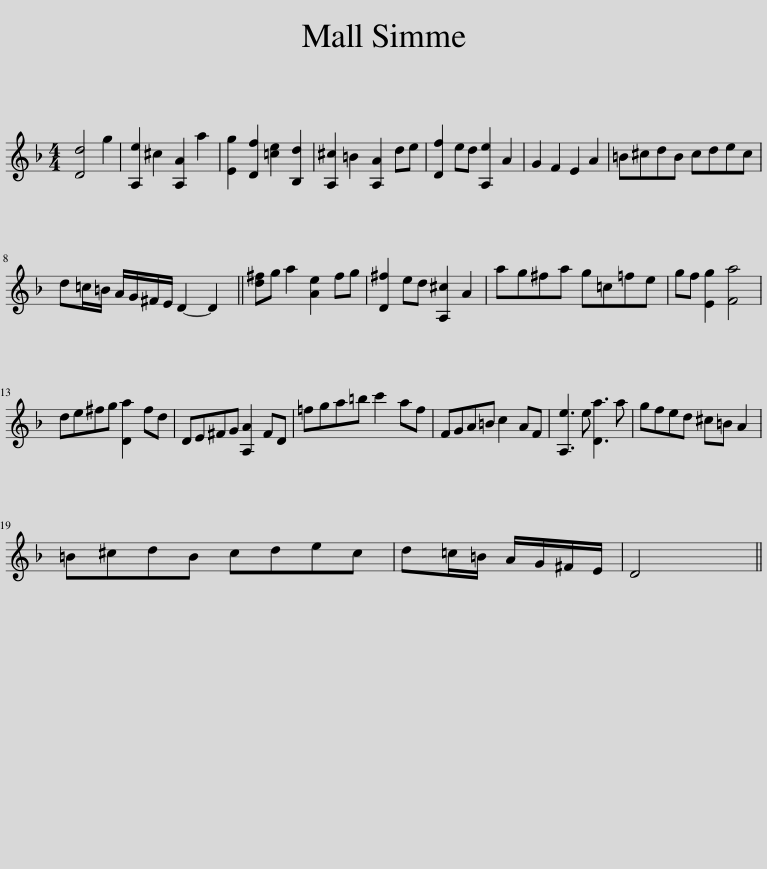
X:1
L:1/8
M:4/4
I:linebreak $
K:Dmin
V:1 treble
V:1
 [Dd]4 g2 | [A,e]2 ^c2 [A,A]2 a2 | [Eg]2 [Df]2 [=ce]2 [B,d]2 | [A,^c]2 =B2 [A,A]2 de | [Df]2 ed [A,e]2 A2 | %5
 G2 F2 E2 A2 | =B^cdB cdec |$ d=c/=B/ A/G/^F/E/ D2- D2 || [d^f]g a2 [Ae]2 fg | [D^f]2 ed [A,^c]2 A2 | %10
 ag^fa g=c=fe | gf [Eg]2 [Fa]4 |$ de^fg [Da]2 fd | DE^FG [A,A]2 FD | =fga=b c'2 af | %15
 FGA=B c2 AF | [A,e]3 e [Da]3 a | gfed ^c=B A2 |$ =B^cdB cdec | d=c/=B/ A/G/^F/E/ | %20
 D4 || %21
